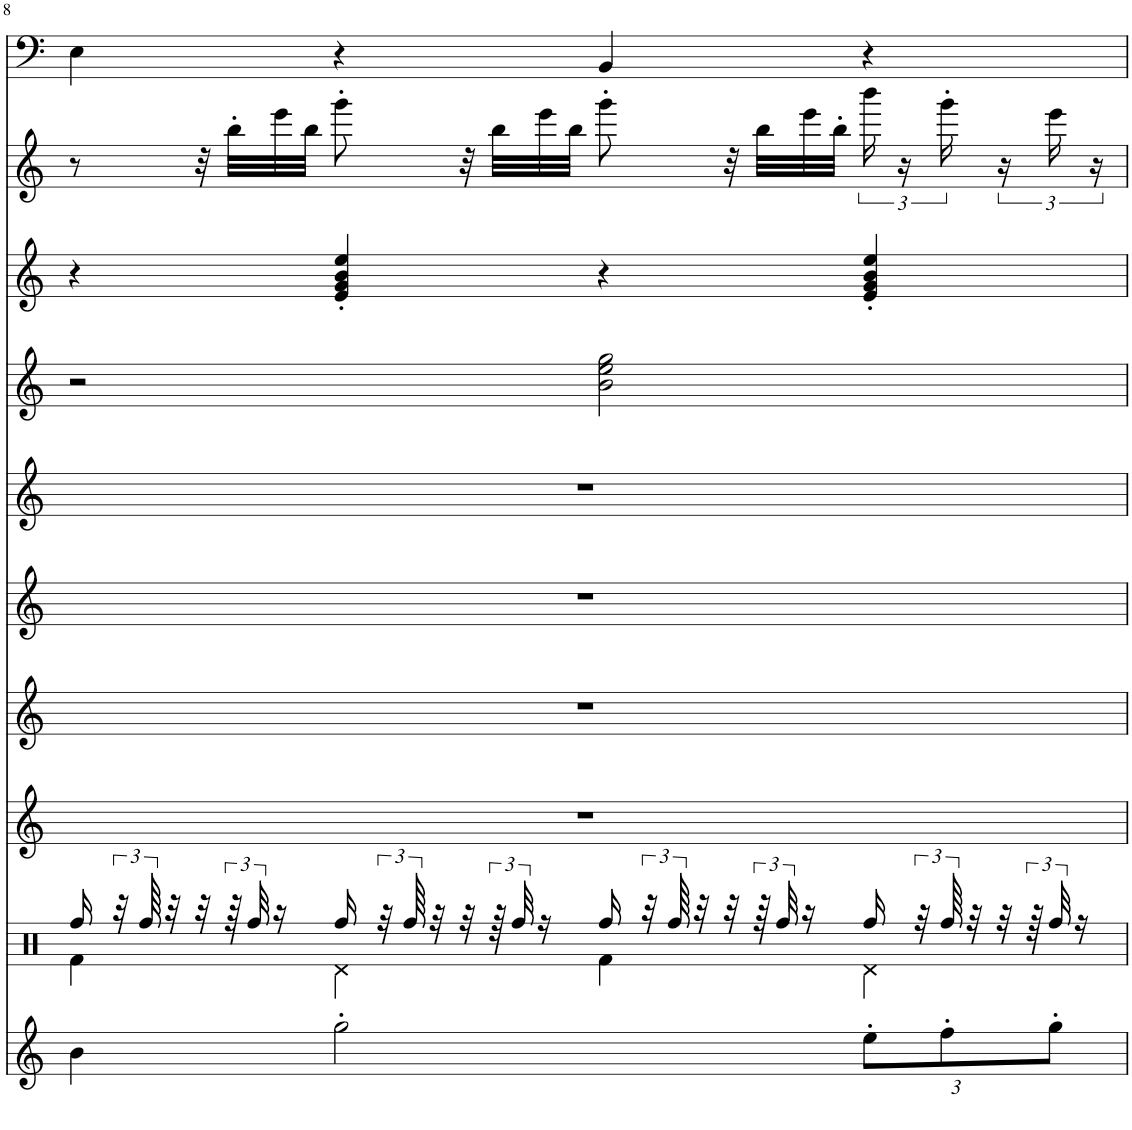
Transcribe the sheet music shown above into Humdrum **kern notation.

**kern	**kern	**kern	**kern	**kern	**kern	**kern	**kern	**kern	**kern
*part10	*part9	*part8	*part7	*part6	*part5	*part4	*part3	*part2	*part1
*staff10	*staff9	*staff8	*staff7	*staff6	*staff5	*staff4	*staff3	*staff2	*staff1
*I"Synth Voice	*I"Percussion	*I"Grand Piano	*I"Strings 1	*I"Muted Trumpet	*I"Trumpet	*I"Voice Oohs	*I"Banjo	*I"Grand Piano	*I"Acoustic Bass
*I'V	*	*I'Pno	*I'Str	*I'Tpt	*I'Tpt	*I'V	*I'Bjo	*I'Pno	*I'Ac b
!!LO:PB:g=z
*clefG2	*clefX	*clefG2	*clefG2	*clefG2	*clefG2	*clefG2	*clefG2	*clefG2	*clefF4
*	*	*	*	*Trd1c2	*Trd1c2	*	*Trd7c12	*	*
*k[]	*k[]	*k[]	*k[]	*k[]	*k[]	*k[]	*k[]	*k[]	*k[]
*M4/4	*M4/4	*M4/4	*M4/4	*M4/4	*M4/4	*M4/4	*M4/4	*M4/4	*M4/4
=8	=8	=8	=8	=8	=8	=8	=8	=8	=8
*	*^	*	*	*	*	*	*	*	*
4b\	16Rff/	4Rf\	1r	1r	1r	1r	2r	4r	8r	4E\
.	48r	.	.	.	.	.	.	.	.	.
.	96Rff/	.	.	.	.	.	.	.	.	.
.	32r	.	.	.	.	.	.	.	.	.
.	32r	.	.	.	.	.	.	.	32r	.
.	96r	.	.	.	.	.	.	.	32bb'\LLL	.
.	48Rff/	.	.	.	.	.	.	.	.	.
.	16r	.	.	.	.	.	.	.	32eee\	.
.	.	.	.	.	.	.	.	.	32bb\JJJ	.
2gg'\	16Rff/	4Rd\	.	.	.	.	.	4e/' 4g/' 4b/' 4ee/'	8ggg'\	4r
.	48r	.	.	.	.	.	.	.	.	.
.	96Rff/	.	.	.	.	.	.	.	.	.
.	32r	.	.	.	.	.	.	.	.	.
.	32r	.	.	.	.	.	.	.	32r	.
.	96r	.	.	.	.	.	.	.	32bb\LLL	.
.	48Rff/	.	.	.	.	.	.	.	.	.
.	16r	.	.	.	.	.	.	.	32eee\	.
.	.	.	.	.	.	.	.	.	32bb\JJJ	.
.	16Rff/	4Rf\	.	.	.	.	2b\ 2ee\ 2gg\	4r	8ggg'\	4BB/
.	48r	.	.	.	.	.	.	.	.	.
.	96Rff/	.	.	.	.	.	.	.	.	.
.	32r	.	.	.	.	.	.	.	.	.
.	32r	.	.	.	.	.	.	.	32r	.
.	96r	.	.	.	.	.	.	.	32bb\LLL	.
.	48Rff/	.	.	.	.	.	.	.	.	.
.	16r	.	.	.	.	.	.	.	32eee\	.
.	.	.	.	.	.	.	.	.	32bb'\JJJ	.
*Xbrackettup	*	*	*	*	*	*	*	*	*	*
12ee'\L	16Rff/	4Rd\	.	.	.	.	.	4e/' 4g/' 4b/' 4ee/'	24bbb\	4r
.	.	.	.	.	.	.	.	.	24r	.
.	48r	.	.	.	.	.	.	.	.	.
12ff'\	96Rff/	.	.	.	.	.	.	.	24ggg'\	.
.	32r	.	.	.	.	.	.	.	.	.
.	32r	.	.	.	.	.	.	.	24r	.
.	96r	.	.	.	.	.	.	.	.	.
12gg'\J	48Rff/	.	.	.	.	.	.	.	24eee\	.
.	16r	.	.	.	.	.	.	.	.	.
.	.	.	.	.	.	.	.	.	24r	.
*	*v	*v	*	*	*	*	*	*	*	*
=	=	=	=	=	=	=	=	=	=
*-	*-	*-	*-	*-	*-	*-	*-	*-	*-
